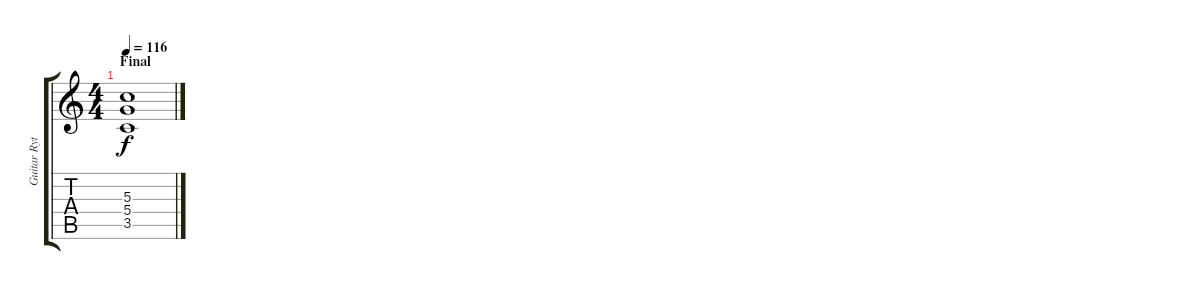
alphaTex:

\track ("Guitar Rythm" "Guitar Ryt") {instrument distortionguitar}
\staff {score tabs}
\tuning (E4 B3 G3 D3 A2 E2) {hide}
\ts (4 4)
\section ("" "Final")
\tempo 116
\clef g2
\ks c
(5.3 5.4 3.5).1{dy f}
